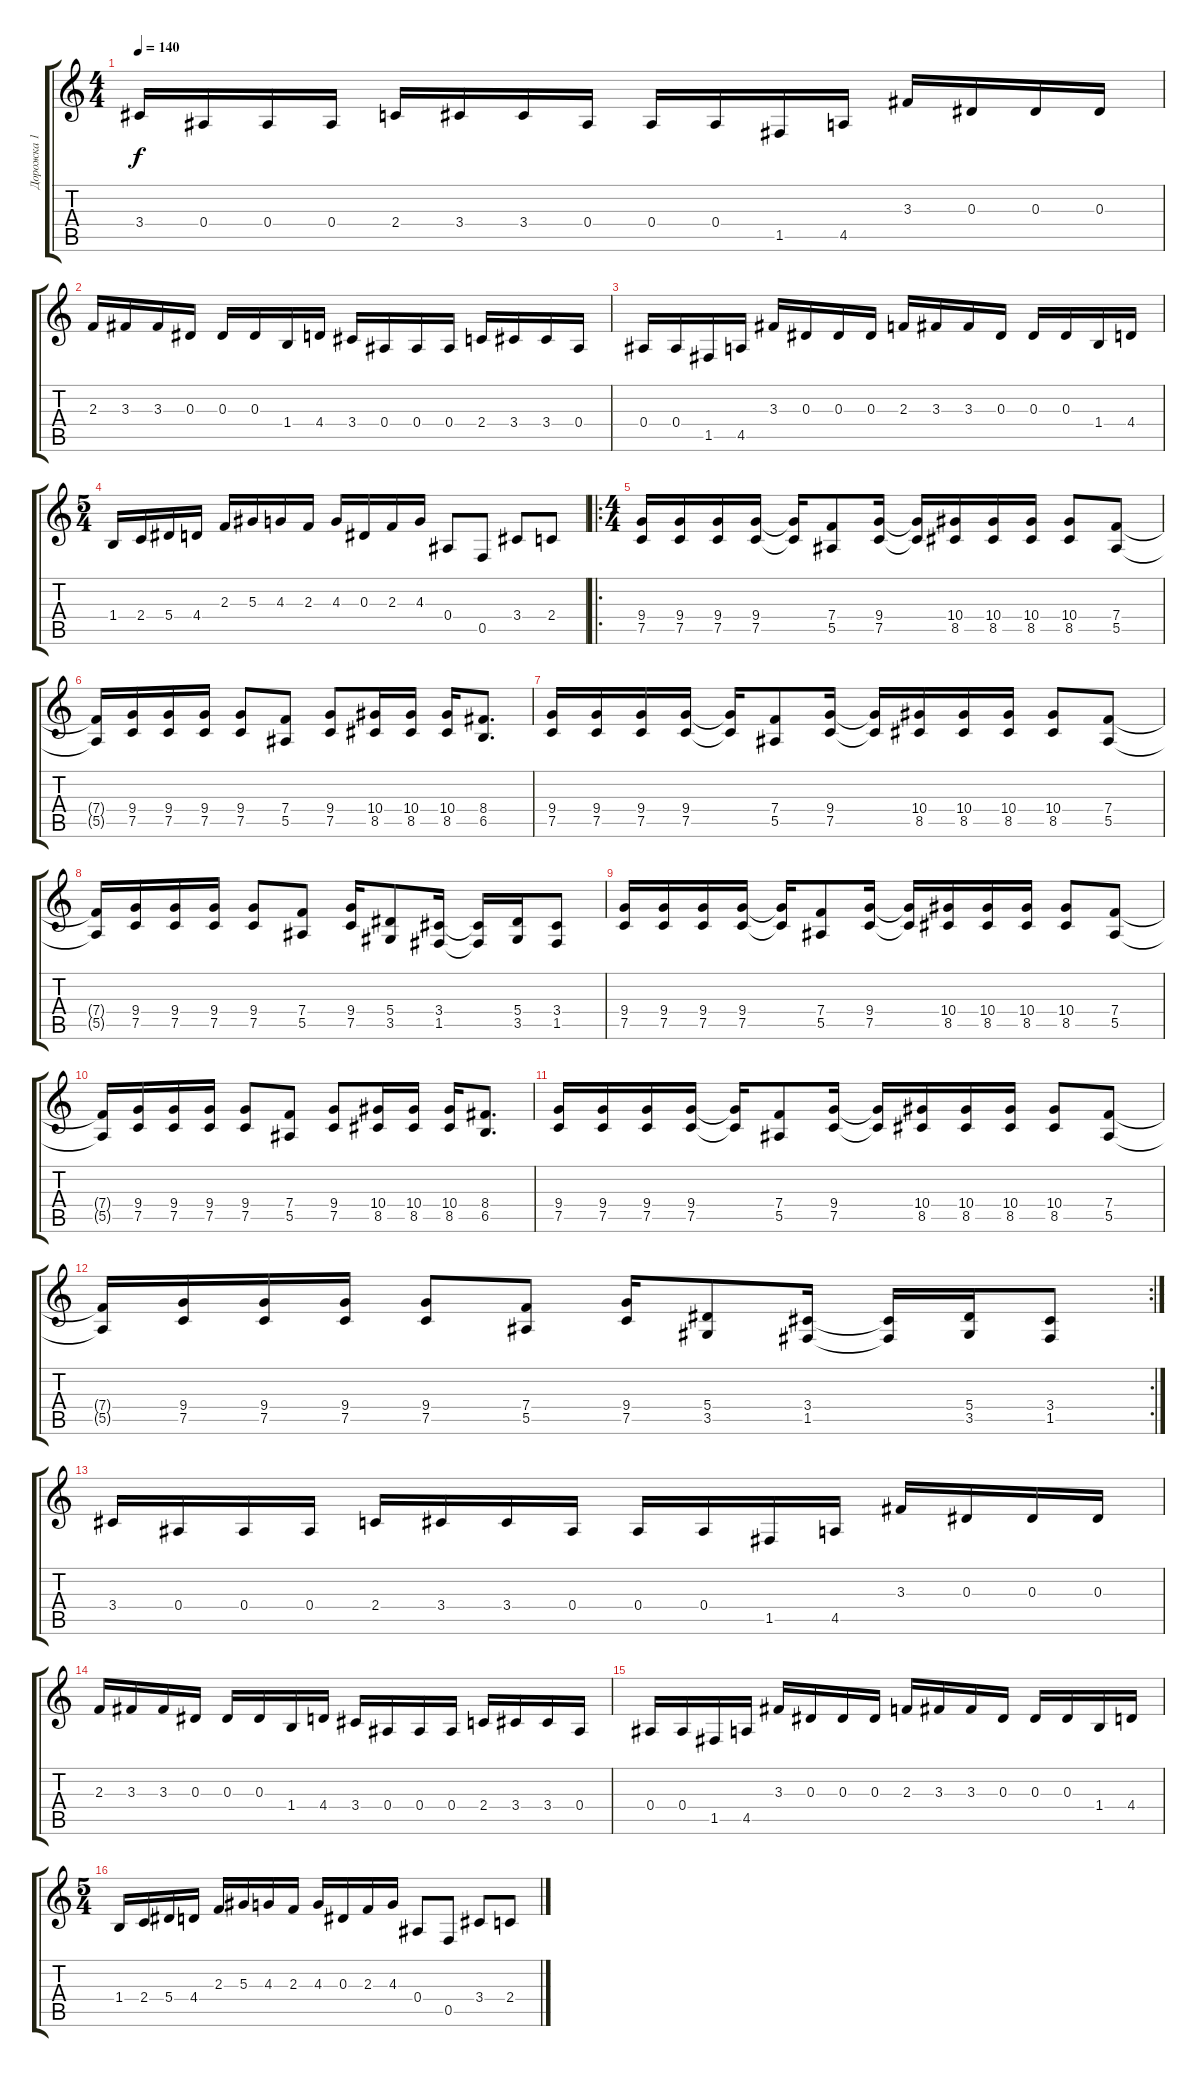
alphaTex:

\track ("Дорожка 1" "Дорожка 1") {instrument distortionguitar}
\staff {score tabs}
\tuning (C4 G3 Eb3 Bb2 F2 C2) {hide}
\ts (4 4)
\tempo 140
\clef g2
\ks c
3.4.16{dy f} 0.4.16 0.4.16 0.4.16 2.4.16 3.4.16 3.4.16 0.4.16 0.4.16 0.4.16 1.5.16 4.5.16 3.3.16 0.3.16 0.3.16 0.3.16 |
2.3.16 3.3.16 3.3.16 0.3.16 0.3.16 0.3.16 1.4.16 4.4.16 3.4.16 0.4.16 0.4.16 0.4.16 2.4.16 3.4.16 3.4.16 0.4.16 |
0.4.16 0.4.16 1.5.16 4.5.16 3.3.16 0.3.16 0.3.16 0.3.16 2.3.16 3.3.16 3.3.16 0.3.16 0.3.16 0.3.16 1.4.16 4.4.16 |
\ts (5 4)
1.4.16 2.4.16 5.4.16 4.4.16 2.3.16 5.3.16 4.3.16 2.3.16 4.3.16 0.3.16 2.3.16 4.3.16 0.4.8 0.5.8 3.4.8 2.4.8 |
\ro
\ts (4 4)
(9.4 7.5).16 (9.4 7.5).16 (9.4 7.5).16 (9.4 7.5).16 (9.4{t} 7.5{t}).16 (7.4 5.5).8 (9.4 7.5).16 (9.4{t} 7.5{t}).16 (10.4 8.5).16 (10.4 8.5).16 (10.4 8.5).16 (10.4 8.5).8 (7.4 5.5).8 |
(7.4{t} 5.5{t}).16 (9.4 7.5).16 (9.4 7.5).16 (9.4 7.5).16 (9.4 7.5).8 (7.4 5.5).8 (9.4 7.5).8 (10.4 8.5).16 (10.4 8.5).16 (10.4 8.5).16 (8.4 6.5).8{d} |
(9.4 7.5).16 (9.4 7.5).16 (9.4 7.5).16 (9.4 7.5).16 (9.4{t} 7.5{t}).16 (7.4 5.5).8 (9.4 7.5).16 (9.4{t} 7.5{t}).16 (10.4 8.5).16 (10.4 8.5).16 (10.4 8.5).16 (10.4 8.5).8 (7.4 5.5).8 |
(7.4{t} 5.5{t}).16 (9.4 7.5).16 (9.4 7.5).16 (9.4 7.5).16 (9.4 7.5).8 (7.4 5.5).8 (9.4 7.5).16 (5.4 3.5).8 (3.4 1.5).16 (3.4{t} 1.5{t}).16 (5.4 3.5).16 (3.4 1.5).8 |
(9.4 7.5).16 (9.4 7.5).16 (9.4 7.5).16 (9.4 7.5).16 (9.4{t} 7.5{t}).16 (7.4 5.5).8 (9.4 7.5).16 (9.4{t} 7.5{t}).16 (10.4 8.5).16 (10.4 8.5).16 (10.4 8.5).16 (10.4 8.5).8 (7.4 5.5).8 |
(7.4{t} 5.5{t}).16 (9.4 7.5).16 (9.4 7.5).16 (9.4 7.5).16 (9.4 7.5).8 (7.4 5.5).8 (9.4 7.5).8 (10.4 8.5).16 (10.4 8.5).16 (10.4 8.5).16 (8.4 6.5).8{d} |
(9.4 7.5).16 (9.4 7.5).16 (9.4 7.5).16 (9.4 7.5).16 (9.4{t} 7.5{t}).16 (7.4 5.5).8 (9.4 7.5).16 (9.4{t} 7.5{t}).16 (10.4 8.5).16 (10.4 8.5).16 (10.4 8.5).16 (10.4 8.5).8 (7.4 5.5).8 |
\rc 2
(7.4{t} 5.5{t}).16 (9.4 7.5).16 (9.4 7.5).16 (9.4 7.5).16 (9.4 7.5).8 (7.4 5.5).8 (9.4 7.5).16 (5.4 3.5).8 (3.4 1.5).16 (3.4{t} 1.5{t}).16 (5.4 3.5).16 (3.4 1.5).8 |
3.4.16 0.4.16 0.4.16 0.4.16 2.4.16 3.4.16 3.4.16 0.4.16 0.4.16 0.4.16 1.5.16 4.5.16 3.3.16 0.3.16 0.3.16 0.3.16 |
2.3.16 3.3.16 3.3.16 0.3.16 0.3.16 0.3.16 1.4.16 4.4.16 3.4.16 0.4.16 0.4.16 0.4.16 2.4.16 3.4.16 3.4.16 0.4.16 |
0.4.16 0.4.16 1.5.16 4.5.16 3.3.16 0.3.16 0.3.16 0.3.16 2.3.16 3.3.16 3.3.16 0.3.16 0.3.16 0.3.16 1.4.16 4.4.16 |
\ts (5 4)
1.4.16 2.4.16 5.4.16 4.4.16 2.3.16 5.3.16 4.3.16 2.3.16 4.3.16 0.3.16 2.3.16 4.3.16 0.4.8 0.5.8 3.4.8 2.4.8
